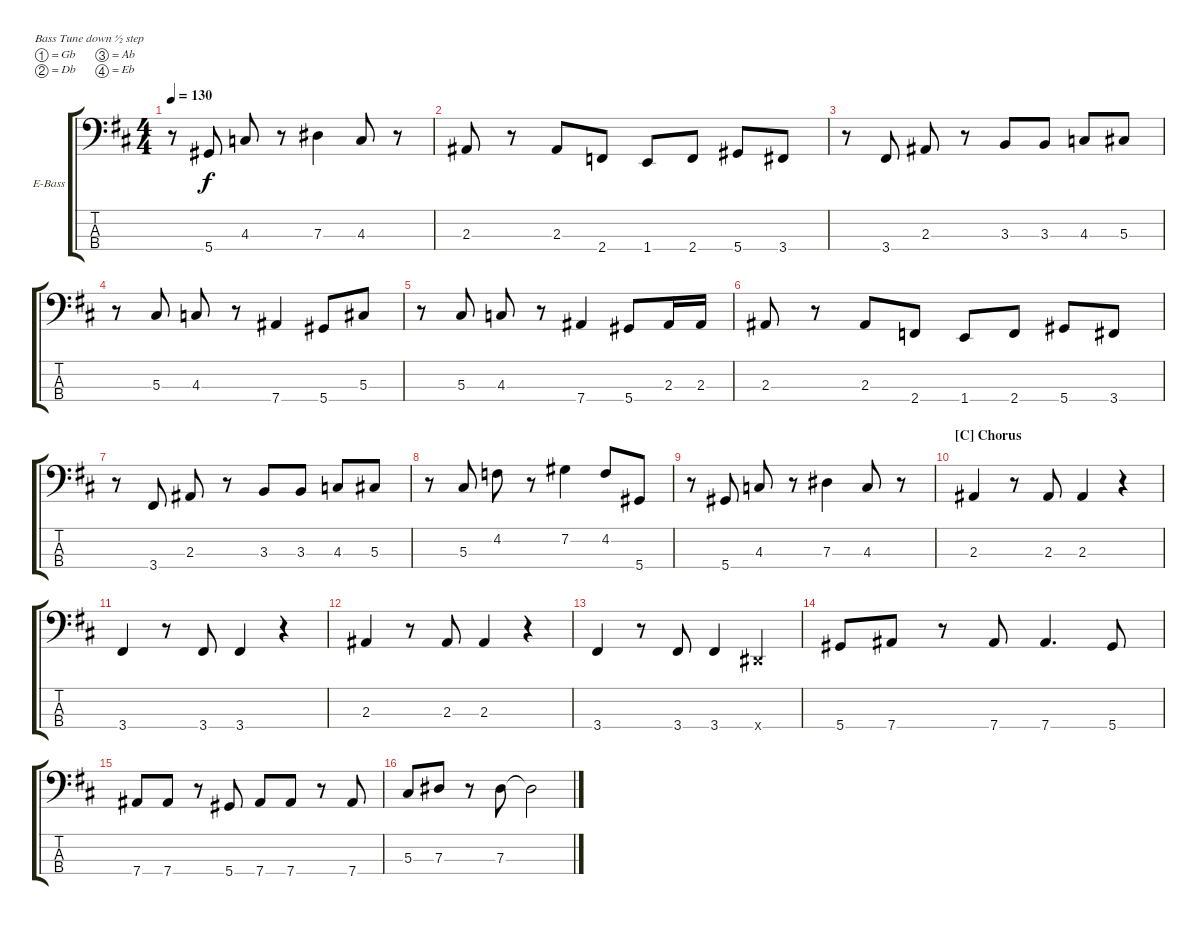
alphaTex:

\bracketExtendMode groupsimilarinstruments
\firstSystemTrackNameOrientation horizontal
\otherSystemsTrackNameOrientation horizontal
\track ("Bass" "E-Bass") {instrument electricbasspick}
\staff {score tabs}
\tuning (Gb2 Db2 Ab1 Eb1)
\ts (4 4)
\tempo 130
\clef f4
\scale
1.06305
\ks d
r.8{dy f} 5.4.8 4.3.8 r.8 7.3.4 4.3.8 r.8 |
\scale
0.936948 2.3.8 r.8 2.3.8 2.4.8 1.4.8 2.4.8 5.4.8 3.4.8 |
\scale
1.06305 r.8 3.4.8 2.3.8 r.8 3.3.8 3.3.8 4.3.8 5.3.8 |
\scale
0.936948 r.8 5.3.8 4.3.8 r.8 7.4.4 5.4.8 5.3.8 |
\scale
1.06305 r.8 5.3.8 4.3.8 r.8 7.4.4 5.4.8 2.3.16 2.3.16 |
\scale
0.936948 2.3.8 r.8 2.3.8 2.4.8 1.4.8 2.4.8 5.4.8 3.4.8 |
\scale
1.06305 r.8 3.4.8 2.3.8 r.8 3.3.8 3.3.8 4.3.8 5.3.8 |
\scale
0.936948 r.8 5.3.8 4.2.8 r.8 7.2.4 4.2.8 5.4.8 |
\scale
1.06305 r.8 5.4.8 4.3.8 r.8 7.3.4 4.3.8 r.8 |
\section ("C" "Chorus")
\scale
0.936948 2.3.4 r.8 2.3.8 2.3.4 r.4 |
\scale
1.06305 3.4.4 r.8 3.4.8 3.4.4 r.4 |
\scale
0.936948 2.3.4 r.8 2.3.8 2.3.4 r.4 |
\scale
1.06305 3.4.4 r.8 3.4.8 3.4.4 0.4{x}.4 |
\scale
0.936948 5.4.8 7.4.8 r.8 7.4.8 7.4.4{d} 5.4.8 |
\scale
1.06305 7.4.8 7.4.8 r.8 5.4.8 7.4.8 7.4.8 r.8 7.4.8 |
\scale
0.936948 5.3.8 7.3.8 r.8 7.3.8 7.3{t}.2
